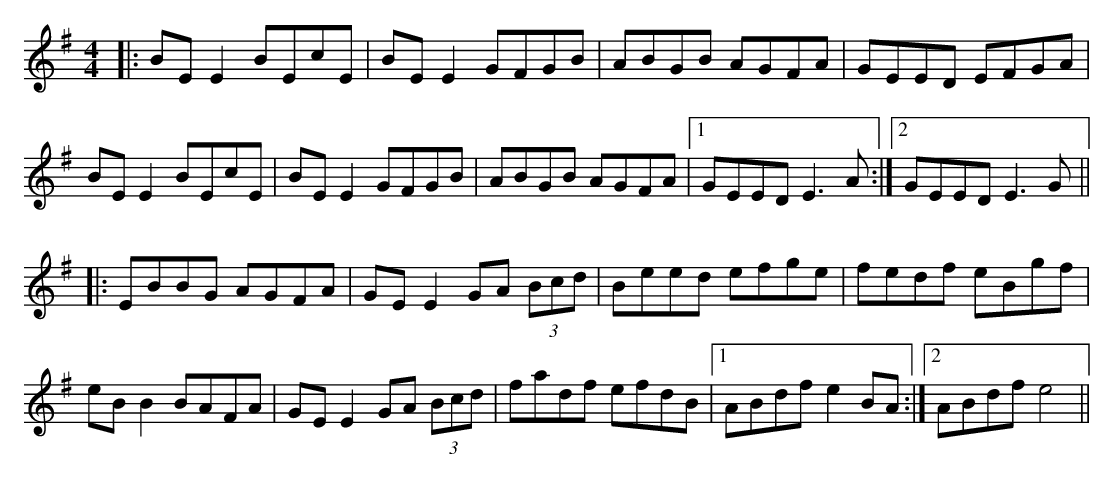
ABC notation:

X:1
M:4/4
K:Emin
|:BE E2 BEcE|BE E2 GFGB|ABGB AGFA|GEED EFGA|
BE E2 BEcE|BE E2 GFGB|ABGB AGFA|1 GEED E3A:|2 GEED E3G||
|:EBBG AGFA|GE E2 GA (3Bcd|Beed efge|fedf eBgf|
eB B2 BAFA|GE E2 GA (3Bcd|fadf efdB|1 ABdf e2 BA:|2 ABdf e4||
